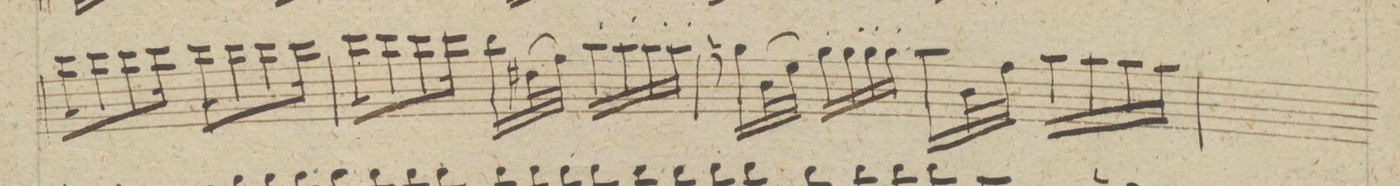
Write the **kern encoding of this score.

**kern	**dynam
*I"Violino 1mo	*
*clefG2	*
*k[f#c#g#]	*
*M6/8	*
16ccc#\KL	.
8ccc#\	.
8ccc#\	.
16ccc#\Jk	.
16ccc#\KL	.
8ccc#\	.
8ccc#\	.
16ccc#\Jk	.
=31	=31
16ccc#\KL	.
8ccc#\	.
8ccc#\	.
16ccc#\Jk	.
16bb\LL	.
(32dd#X\L	.
32ff#\JJJ)	.
16aa'\LL	.
16aa'\	.
16aa'\	.
16aa'\JJ	.
=32	=32
16ggn\LL	.
(32b\L	.
32ee\JJJ)	.
16gg'\LL	.
16gg'\	.
16gg'\	.
16gg'\JJ	.
16aa\LL	.
32b\L	.
32ff#\JJJ	.
16aa\LL	.
16aa\	.
16aa\	.
16aa\JJ	.
=33	=33
*-	*-
